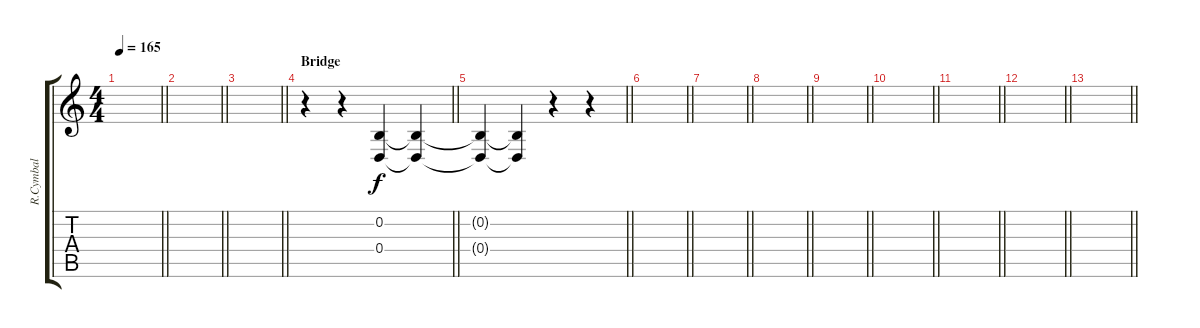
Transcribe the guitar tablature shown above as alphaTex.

\track ("R.Cymbal" "R.Cymbal") {instrument reversecymbal}
\staff {score tabs}
\tuning (E4 B3 G3 D3 A2 E2) {hide}
\ts (4 4)
\tempo 165
\clef g2
\barLineRight lightlight
\ks c
|
\barLineRight lightlight
|
\barLineRight lightlight
|
\section ("" "Bridge")
\barLineRight lightlight
r.4 r.4 (0.2 0.4).4 (0.2{t} 0.4{t}).4 |
\barLineRight lightlight
(0.2{t} 0.4{t}).4 (0.2{t} 0.4{t}).4 r.4 r.4 |
\barLineRight lightlight
|
\barLineRight lightlight
|
\barLineRight lightlight
|
\barLineRight lightlight
|
\barLineRight lightlight
|
\barLineRight lightlight
|
\barLineRight lightlight
|
\barLineRight lightlight
